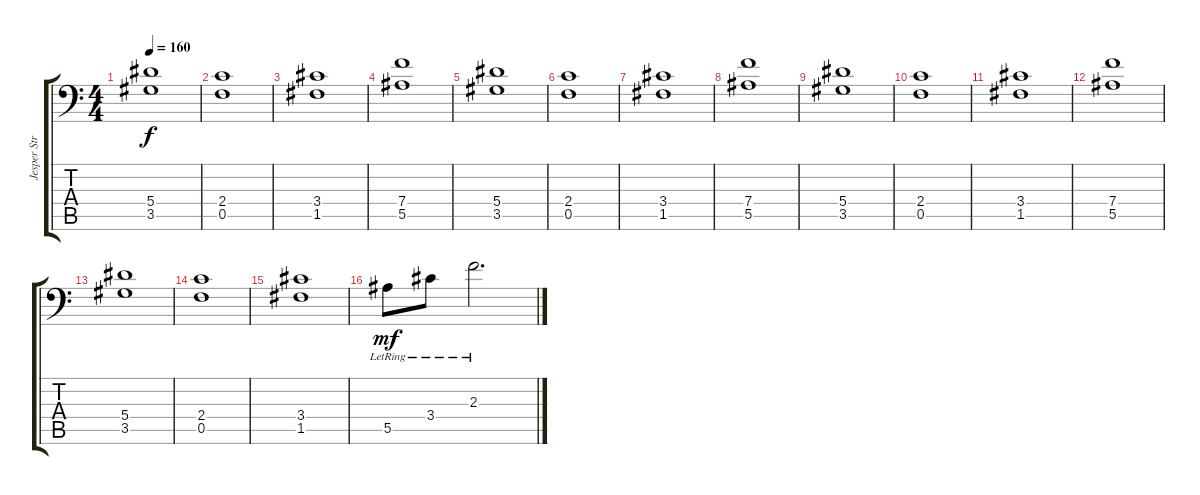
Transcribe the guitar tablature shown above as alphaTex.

\track ("Jesper Strömblad" "Jesper Str") {instrument distortionguitar}
\staff {score tabs}
\tuning (C4 G3 Eb3 Bb2 F2 Bb1) {hide}
\ts (4 4)
\tempo 160
\clef f4
\ks c
(5.4 3.5).1{dy f} |
(2.4 0.5).1 |
(3.4 1.5).1 |
(7.4 5.5).1 |
(5.4 3.5).1 |
(2.4 0.5).1 |
(3.4 1.5).1 |
(7.4 5.5).1 |
(5.4 3.5).1 |
(2.4 0.5).1 |
(3.4 1.5).1 |
(7.4 5.5).1 |
(5.4 3.5).1 |
(2.4 0.5).1 |
(3.4 1.5).1 |
5.5{lr}.8{dy mf balance 0 instrument acousticguitarsteel} 3.4{lr}.8 2.3{lr}.2{d}
